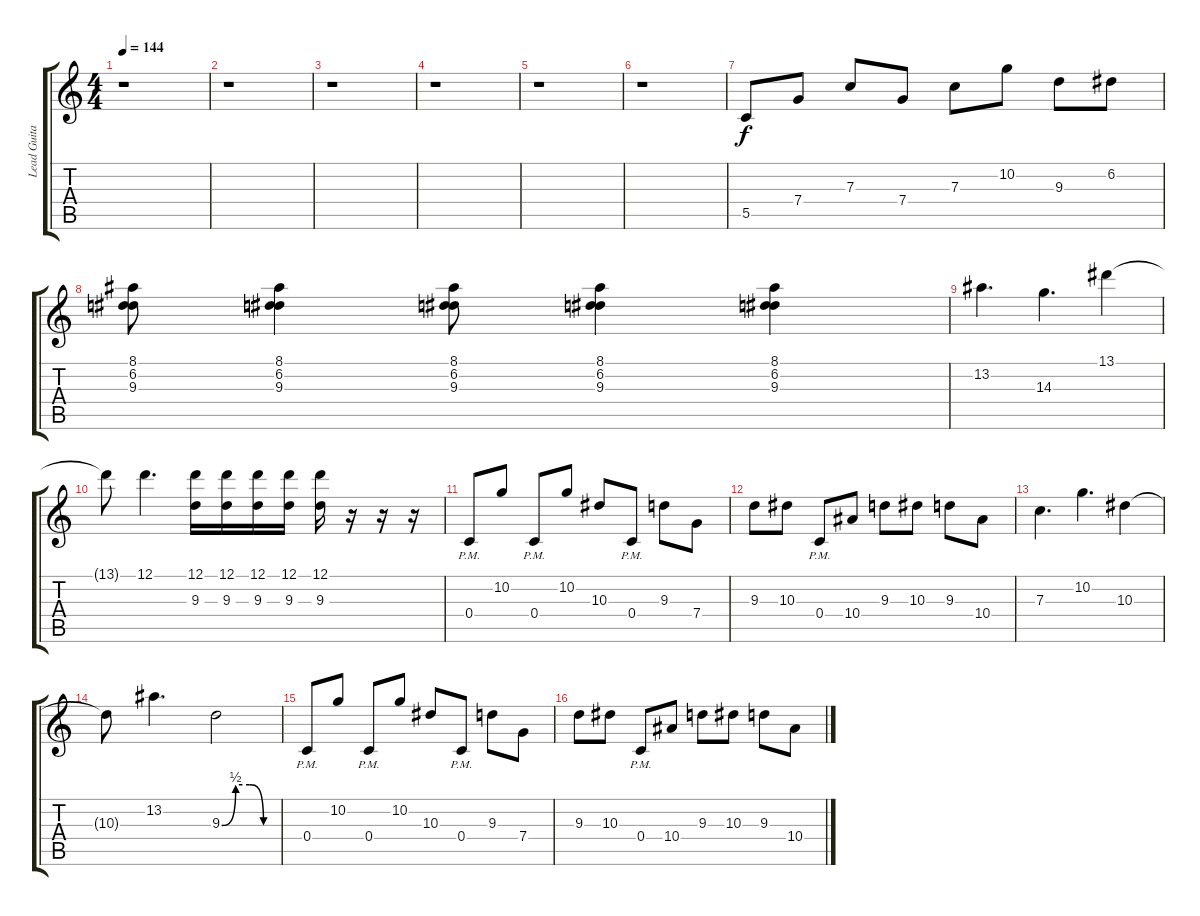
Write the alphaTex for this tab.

\track ("Lead Guitar " "Lead Guita") {instrument distortionguitar}
\staff {score tabs}
\tuning (D4 A3 F3 C3 G2 C2) {hide}
\ts (4 4)
\tempo 144
\clef g2
\ks c
r.1{dy f} |
r.1 |
r.1 |
r.1 |
r.1 |
r.1 |
5.5.8 7.4.8 7.3.8 7.4.8 7.3.8 10.2.8 9.3.8 6.2.8 |
(8.1 6.2 9.3).8 (8.1 6.2 9.3).4 (8.1 6.2 9.3).8 (8.1 6.2 9.3).4 (8.1 6.2 9.3).4 |
13.2.4{d} 14.3.4{d} 13.1.4 |
13.1{t}.8 12.1.4{d} (12.1 9.3).16 (12.1 9.3).16 (12.1 9.3).16 (12.1 9.3).16 (12.1 9.3).16 r.16 r.16 r.16 |
0.4{pm}.8 10.2.8 0.4{pm}.8 10.2.8 10.3.8 0.4{pm}.8 9.3.8 7.4.8 |
9.3.8 10.3.8 0.4{pm}.8 10.4.8 9.3.8 10.3.8 9.3.8 10.4.8 |
7.3.4{d} 10.2.4{d} 10.3.4 |
10.3{t}.8 13.2.4{d} 9.3{be (custom 0 0 15 2 30 2 45 0 60 0)}.2 |
0.4{pm}.8 10.2.8 0.4{pm}.8 10.2.8 10.3.8 0.4{pm}.8 9.3.8 7.4.8 |
9.3.8 10.3.8 0.4{pm}.8 10.4.8 9.3.8 10.3.8 9.3.8 10.4.8
